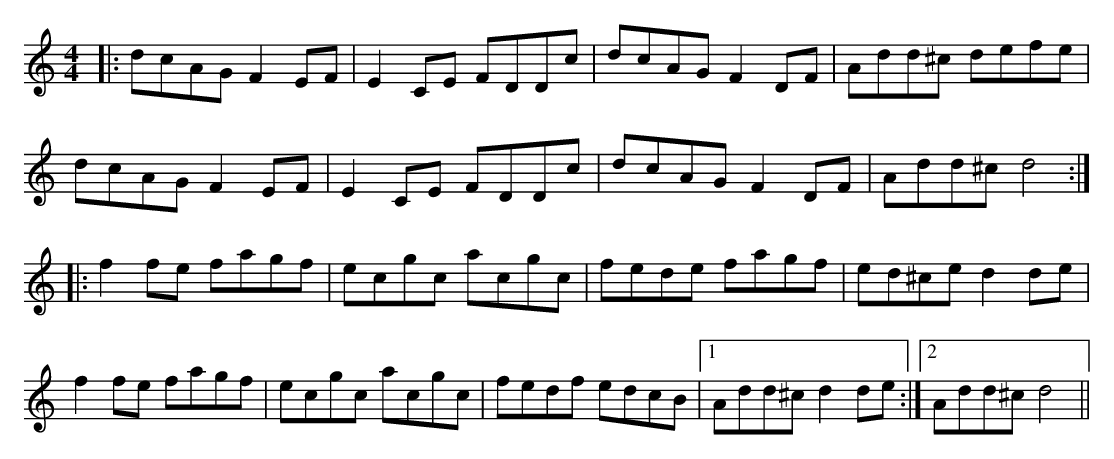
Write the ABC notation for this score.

X:1
M:4/4
K:Ddor
|:dcAG F2 EF|E2 CE FDDc|dcAG F2 DF|Add^c defe|
dcAG F2 EF|E2 CE FDDc|dcAG F2 DF|Add^c d4:|
|:f2 fe fagf|ecgc acgc|fede fagf|ed^ce d2 de|
f2 fe fagf|ecgc acgc|fedf edcB|1 Add^c d2 de:|2 Add^c d4||
